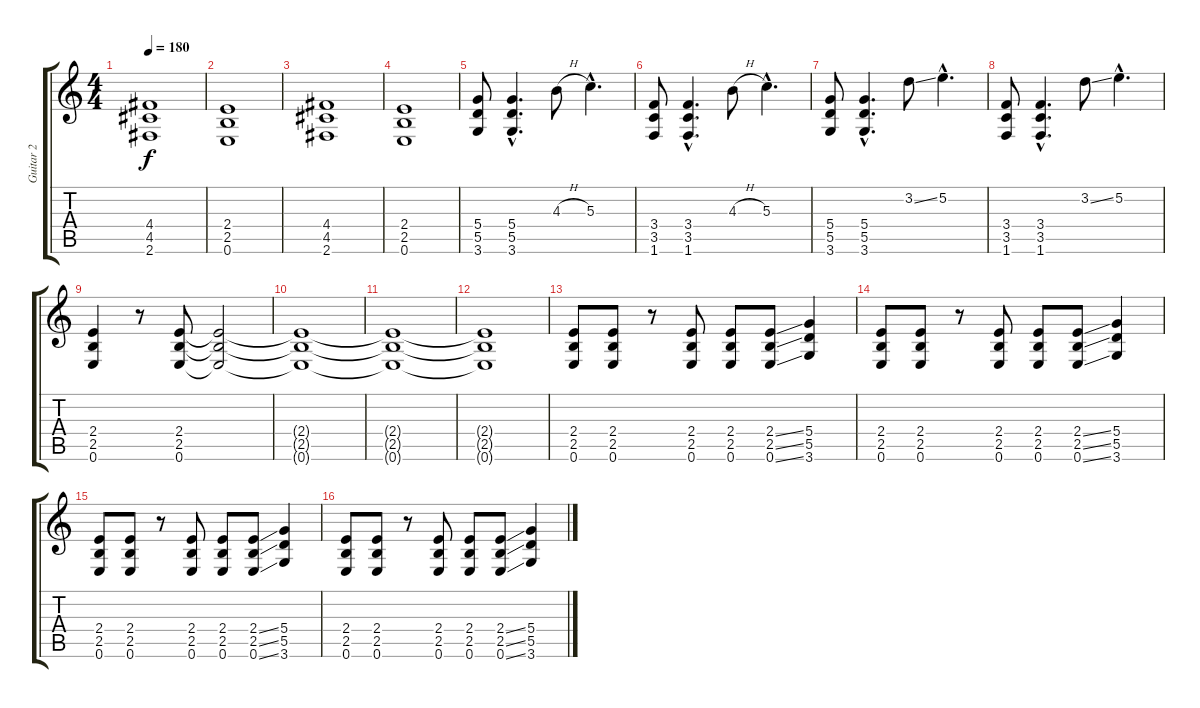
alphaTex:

\track ("Guitar 2" "Guitar 2") {instrument distortionguitar}
\staff {score tabs}
\tuning (E4 B3 G3 D3 A2 E2) {hide}
\ts (4 4)
\tempo 180
\clef g2
\ks c
(4.4 4.5 2.6).1{dy f} |
(2.4 2.5 0.6).1 |
(4.4 4.5 2.6).1 |
(2.4 2.5 0.6).1 |
(5.4 5.5 3.6).8 (5.4{hac} 5.5{hac} 3.6{hac}).4{d} 4.3{h}.8 5.3{hac}.4{d} |
(3.4 3.5 1.6).8 (3.4{hac} 3.5{hac} 1.6{hac}).4{d} 4.3{h}.8 5.3{hac}.4{d} |
(5.4 5.5 3.6).8 (5.4{hac} 5.5{hac} 3.6{hac}).4{d} 3.2{ss}.8 5.2{hac}.4{d} |
(3.4 3.5 1.6).8 (3.4{hac} 3.5{hac} 1.6{hac}).4{d} 3.2{ss}.8 5.2{hac}.4{d} |
(2.4 2.5 0.6).4 r.8 (2.4 2.5 0.6).8 (2.4{t} 2.5{t} 0.6{t}).2 |
(2.4{t} 2.5{t} 0.6{t}).1 |
(2.4{t} 2.5{t} 0.6{t}).1 |
(2.4{t} 2.5{t} 0.6{t}).1 |
(2.4 2.5 0.6).8 (2.4 2.5 0.6).8 r.8 (2.4 2.5 0.6).8 (2.4 2.5 0.6).8 (2.4{ss} 2.5{ss} 0.6{ss}).8 (5.4 5.5 3.6).4 |
(2.4 2.5 0.6).8 (2.4 2.5 0.6).8 r.8 (2.4 2.5 0.6).8 (2.4 2.5 0.6).8 (2.4{ss} 2.5{ss} 0.6{ss}).8 (5.4 5.5 3.6).4 |
(2.4 2.5 0.6).8 (2.4 2.5 0.6).8 r.8 (2.4 2.5 0.6).8 (2.4 2.5 0.6).8 (2.4{ss} 2.5{ss} 0.6{ss}).8 (5.4 5.5 3.6).4 |
(2.4 2.5 0.6).8 (2.4 2.5 0.6).8 r.8 (2.4 2.5 0.6).8 (2.4 2.5 0.6).8 (2.4{ss} 2.5{ss} 0.6{ss}).8 (5.4 5.5 3.6).4
